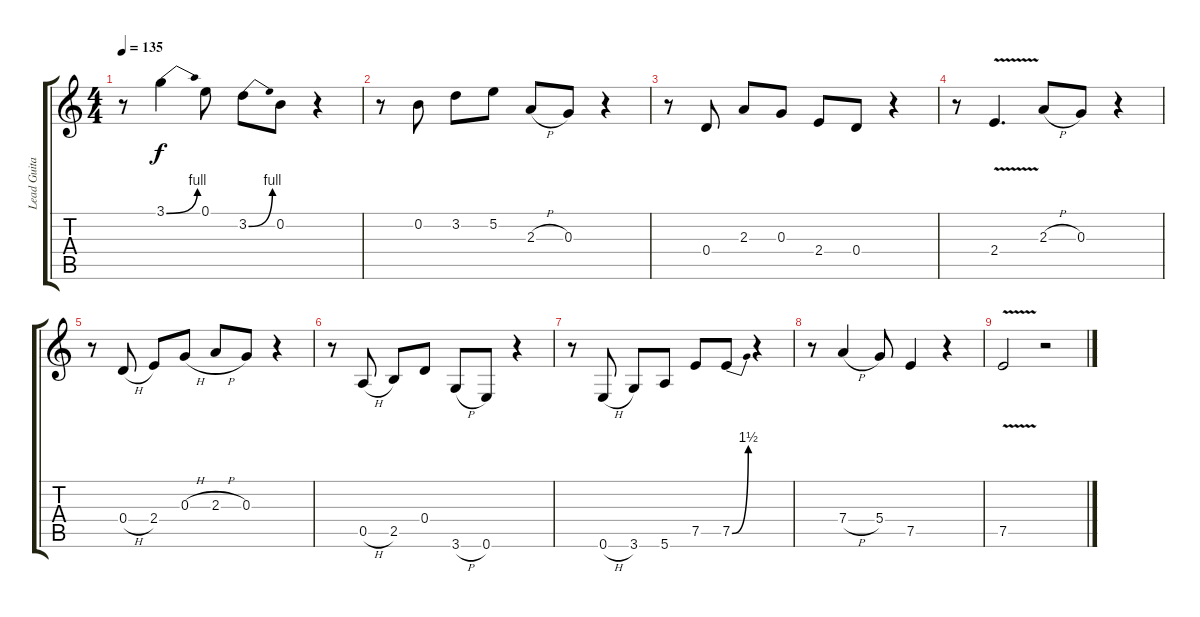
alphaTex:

\track ("Lead Guitar" "Lead Guita") {instrument distortionguitar}
\staff {score tabs}
\tuning (E4 B3 G3 D3 A2 E2) {hide}
\ts (4 4)
\tempo 135
\clef g2
\ks c
r.8{dy f} 3.1{be (bend 0 0 60 4)}.4 0.1.8 3.2{be (bend 0 0 60 4)}.8 0.2.8 r.4 |
r.8 0.2.8 3.2.8 5.2.8 2.3{h}.8 0.3.8 r.4 |
r.8 0.4.8 2.3.8 0.3.8 2.4.8 0.4.8 r.4 |
r.8 2.4{v}.4{d} 2.3{h}.8 0.3.8 r.4 |
r.8 0.4{h}.8 2.4.8 0.3{h}.8 2.3{h}.8 0.3.8 r.4 |
r.8 0.5{h}.8 2.5.8 0.4.8 3.6{h}.8 0.6.8 r.4 |
r.8 0.6{h}.8 3.6.8 5.6.8 7.5.8 7.5{be (bend 0 0 60 6)}.8 r.4 |
r.8 7.4{h}.4 5.4.8 7.5.4 r.4 |
7.5{v}.2 r.2
